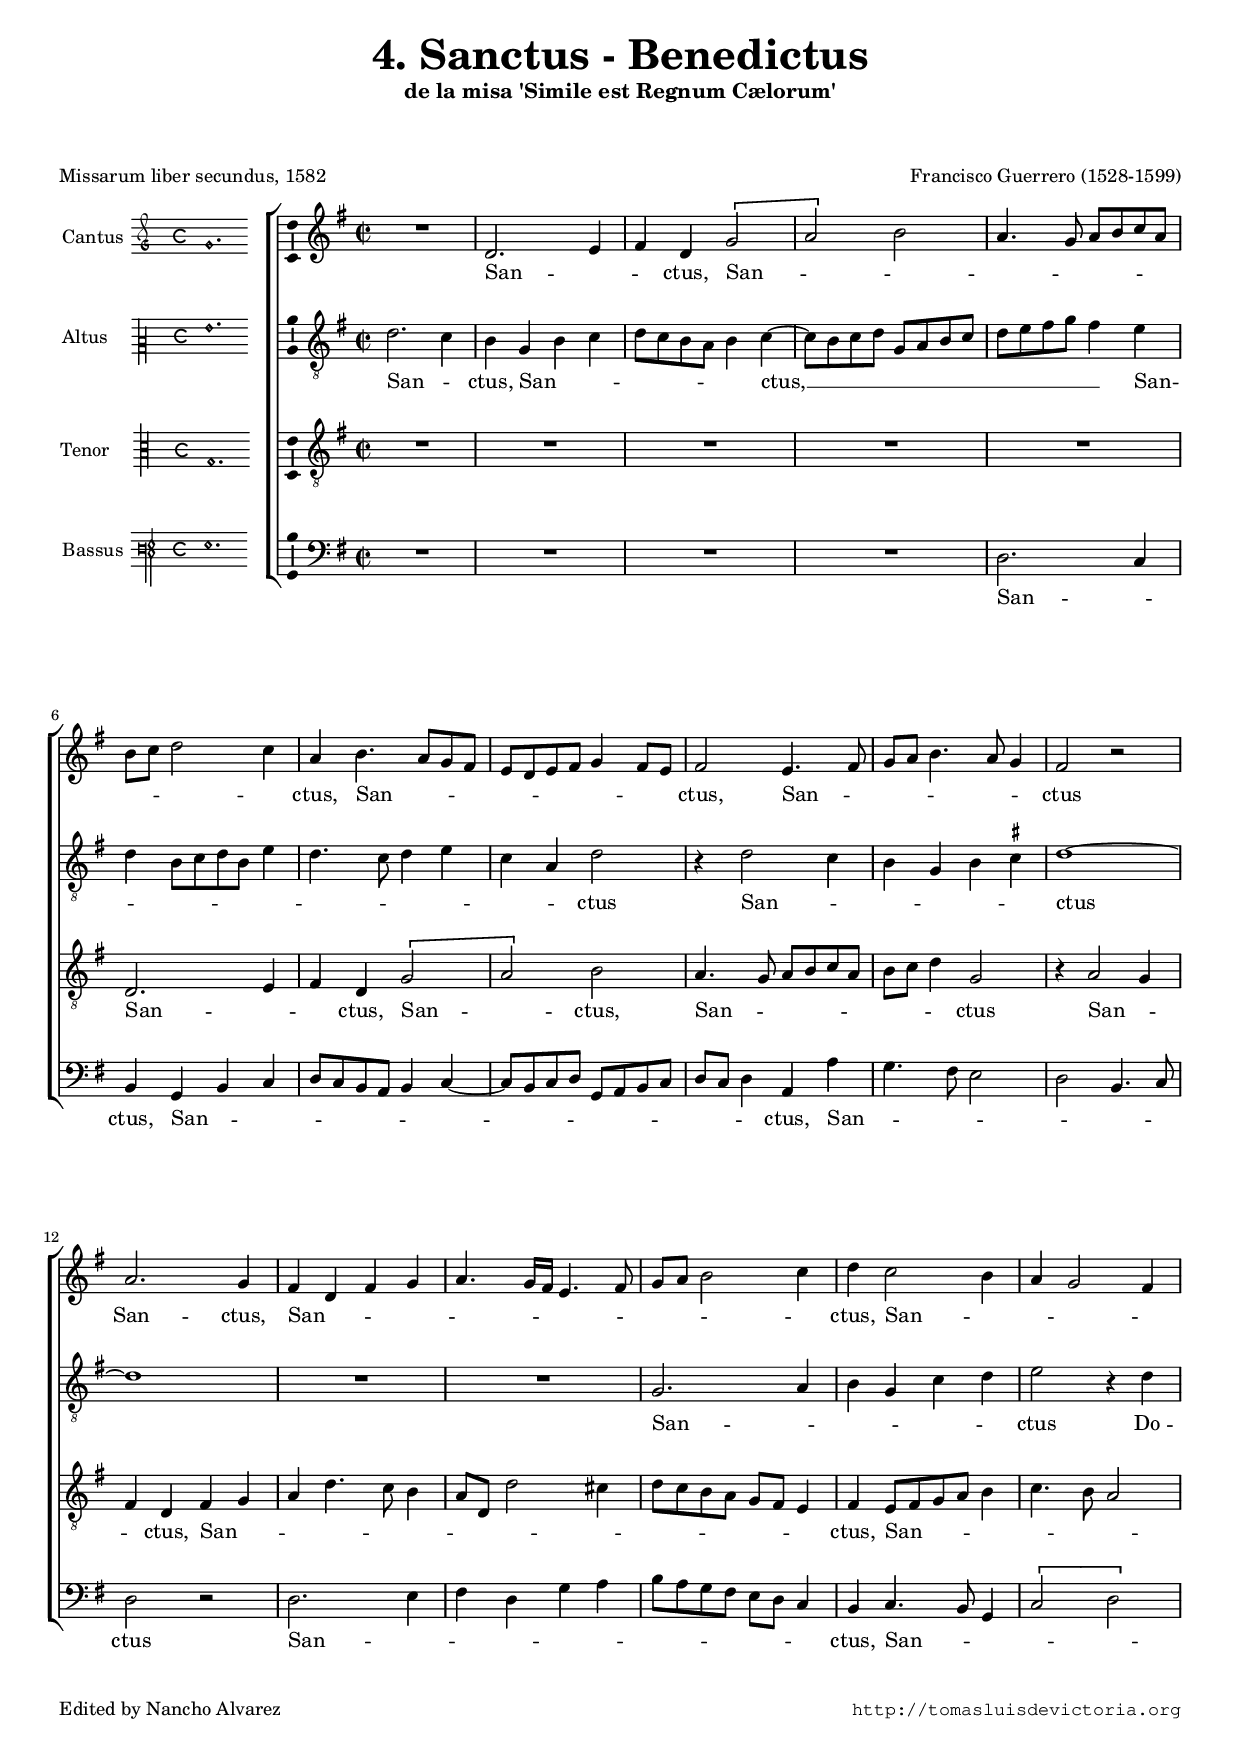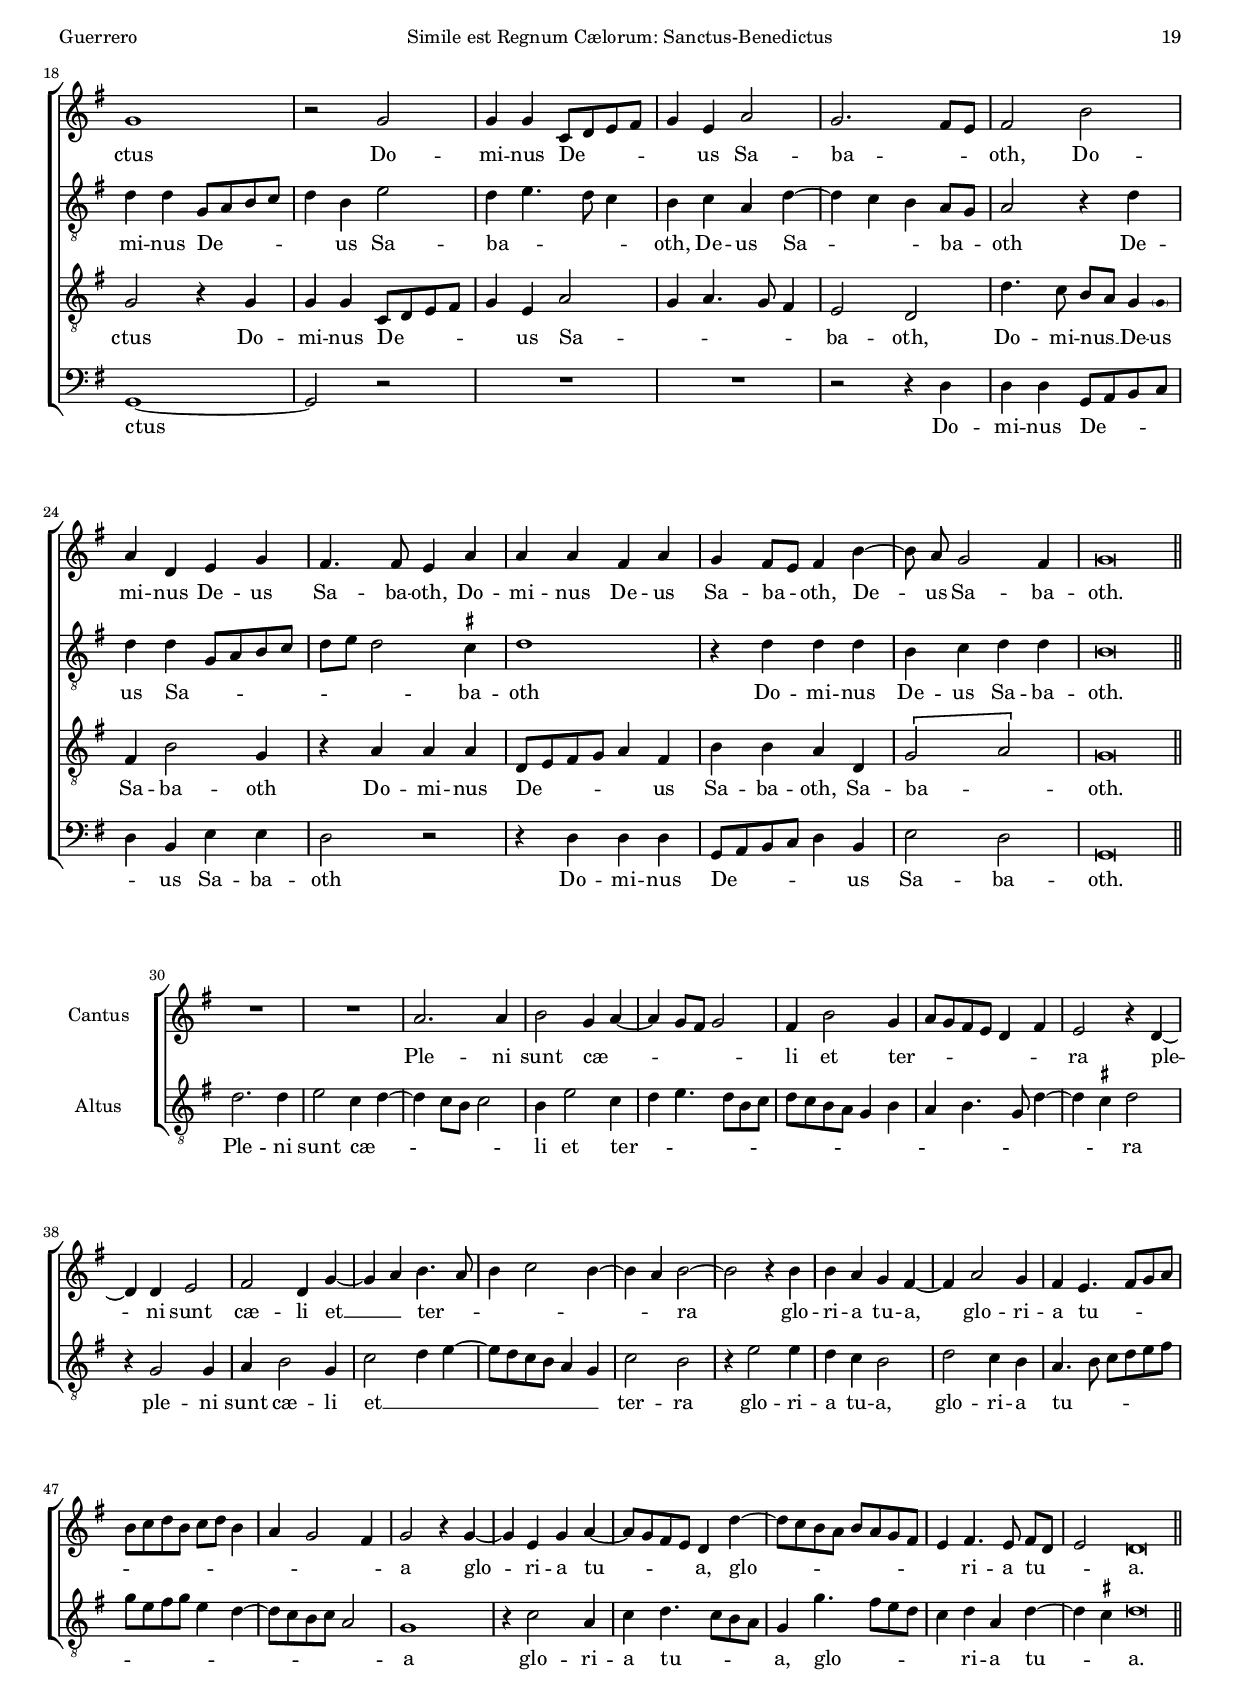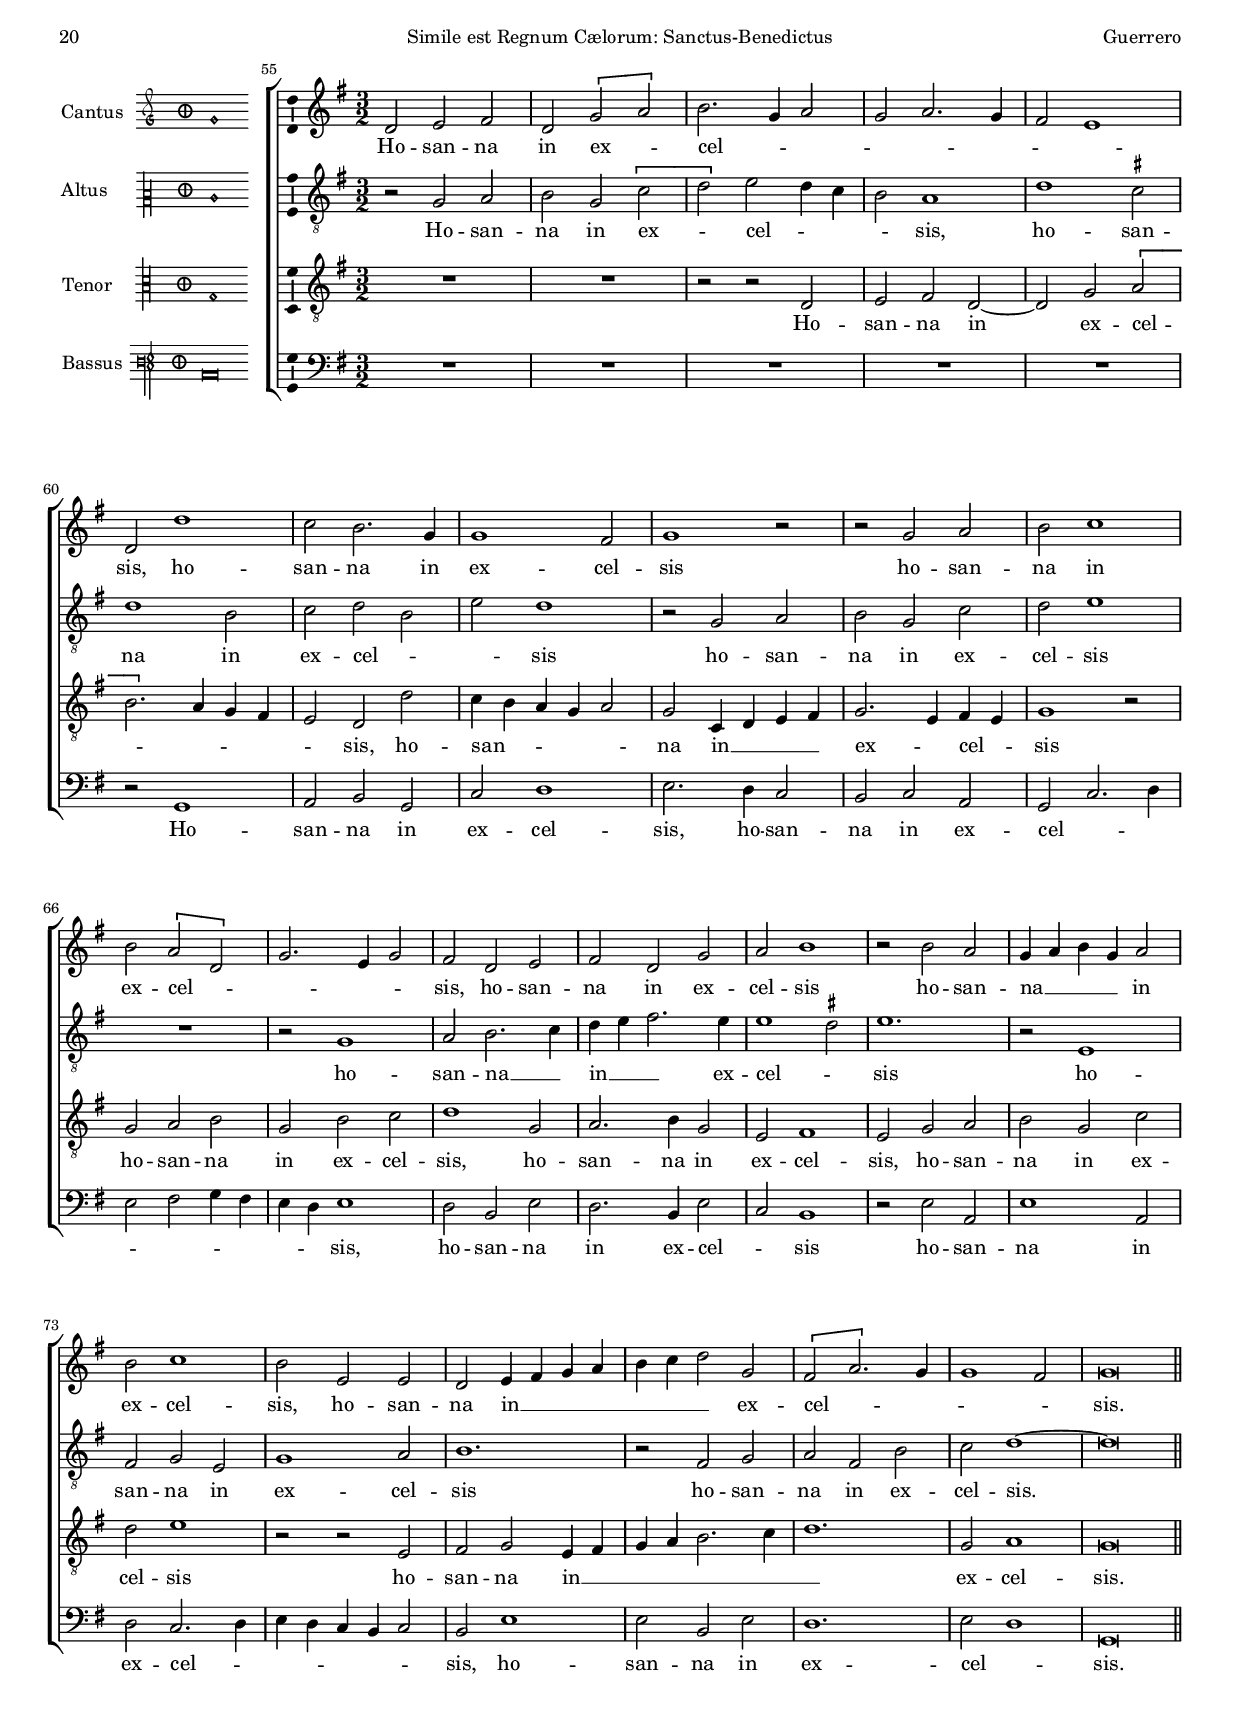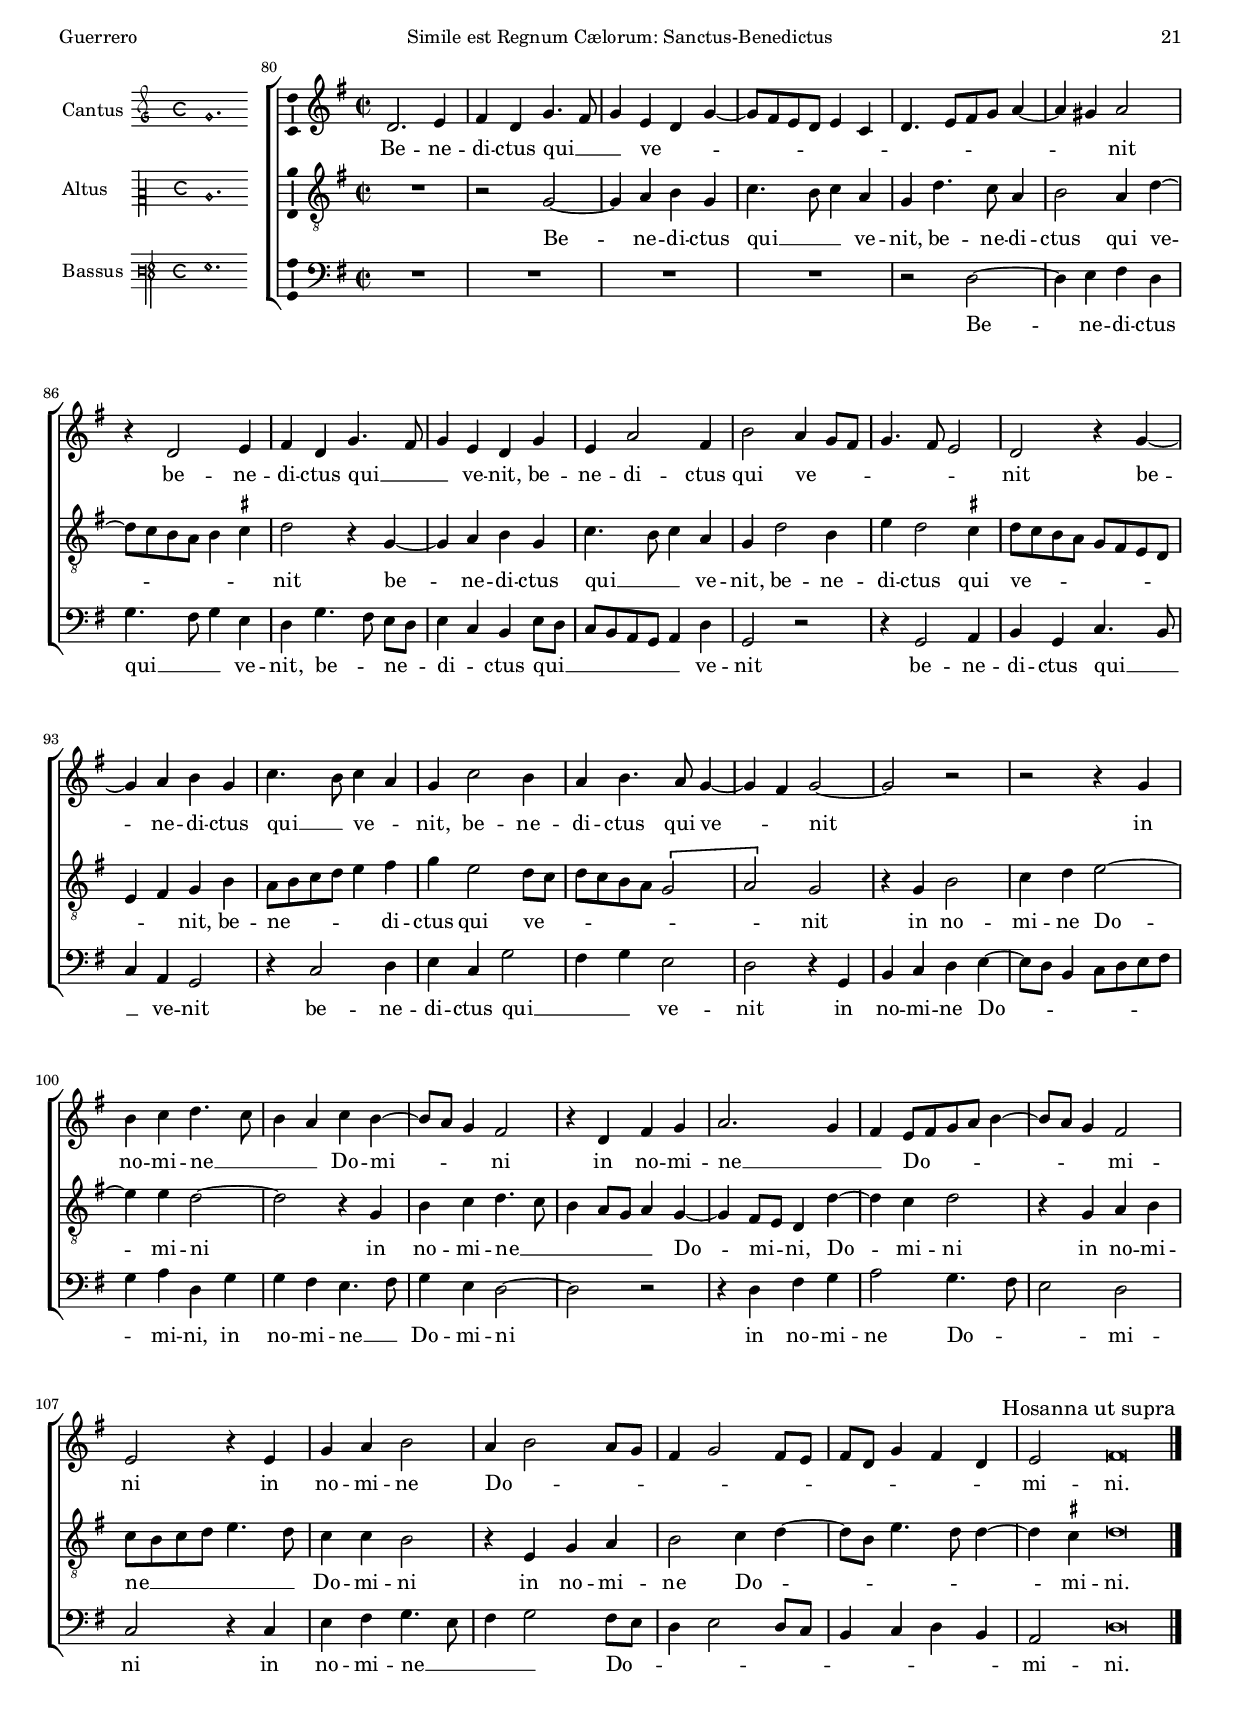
\version "2.18.0"

#(set-default-paper-size "a4")
#(set-global-staff-size 16.2)
#(ly:set-option 'point-and-click #f)
%mobile -s15.5 -i3.2 -ball

italicas=\override LyricText.font-shape = #'italic
rectas=\override LyricText.font-shape = #'upright
ss=\once \set suggestAccidentals = ##t
incipitwidth = 20

htitle="Simile est Regnum Cælorum: Sanctus-Benedictus"
hcomposer="Guerrero"

\header {
	title=\markup{\fontsize #3 "4. Sanctus - Benedictus"}
	subtitle="de la misa 'Simile est Regnum Cælorum'"
	subsubtitle=\markup{\null \vspace #2 }
	composer="Francisco Guerrero (1528-1599)"
        pdfauthor=\composer
	%opus="(-)"
	poet="Missarum liber secundus, 1582"
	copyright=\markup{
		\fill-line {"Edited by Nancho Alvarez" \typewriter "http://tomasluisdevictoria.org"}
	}
%	tagline=""
}

global={\key c \major \time 2/2 \skip 1*29 \bar "||" }


cantus=\relative c''{
	R1
	g2. a4
	b g \[c2
	d\] e
	d4. c8 d e f d
	e f g2 f4
	d e4. d8 c b
	a g a b c4 b8 a
	b2 a4. b8
	c8 d e4. d8 c4
	b2 r
	d2. c4
	b g b c
	d4. c16 b a4. b8
	c8 d e2 f4
	g f2 e4
	d c2 b4
	c1
	r2 c
	c4 c f,8 g a b
	c4 a d2
	c2. b8 a
	b2 e
	d4 g, a c
	b4. b8 a4 d
	d d b d
	c b8 a b4 e ~
	e8 \noBeam d c2 b4 
	c\breve*1/2
}

altus=\relative c''{
	g2. f4
	e c e f
	g8 f e d e4 f ~
	f8 e f g c, d e f
	g a b c b4 a
	g e8[ f g e] a4
	g4. f8 g4 a
	f d g2
	r4 g2 f4
	e c e \ss fis
	g1 ~
	g
	R1*2
	c,2. d4 
	e c f g 
	a2 r4 g
	g g c,8 d e f
	g4 e a2
	g4 a4. g8 f4
	e4 f d g ~
	g f e d8 c 
	d2 r4 g
	g g c,8 d e f
	g a g2 \ss fis4
	g1
	r4 g g g
	e f g g 
	e\breve*1/2
}

tenor=\relative c'{
	R1*5
	g2. a4
	b4 g \[c2 
	d\] e
	d4. c8 d e f d
	e f g4 c,2
	r4 d2 c4
	b g b c
	d g4. f8 e4
	d8 g, g'2 fis4
	g8 f e d c b a4
	b a8[ b c d] e4
	f4. e8 d2
	c r4 c
	c c f,8 g a b
	c4 a d2
	c4 d4. c8 b4
	a2 g
	g'4. f8 e d c4*1/2 
	\once \override NoteHead.font-size = #-2 
	\once \override Stem.transparent = ##t
	 \parenthesize c8
	b4 e2 c4
	r4 d d d
	g,8 a b c d4 b
	e e d g, 
	\[c2 d\]
	c\breve*1/2
}

bassus=\relative c'{
	R1*4
	g2. f4
	e c e f
	g8 f e d e4 f ~
	f8 e f g c, d e f
	g f g4 d d'
	c4. b8 a2
	g e4. f8 g2 r
	g2. a4
	b g c d
	e8 d c b a g f4
	e f4. e8 c4
	\[f2 g\]
	c,1 ~
	c2 r
	R1*2
	r2 r4 g'
	g g c,8 d e f
	g4 e a a
	g2 r
	r4 g g g
	c,8 d e f
	g4 e
	a2 g
	c,\breve*1/2
}


textocantus=\lyricmode{
San -- _ _ ctus,
San -- _ _ _ _ _ _ _ _ _ _ _ _ ctus,
San -- _ _ _ _ _ _ _ _ _ _ ctus,
San -- _ _ _ _ _ _ ctus
San -- ctus,
San -- _ _ _ _ _ _ _ _ _ _ _ _ ctus,
San -- _ _ _ _ ctus
Do -- mi -- nus De -- _ _ _ _ us Sa -- ba -- _ _ oth,
Do -- mi -- nus De -- us Sa -- ba -- oth,
Do -- mi -- nus De -- us Sa -- ba -- _ oth,
De -- us Sa -- ba -- oth.
}

textoaltus=\lyricmode{
San -- _ ctus,
San -- _ _ _ _ _ _ _ ctus, __ _ _ _ _ _ _ _ _ _ _ _ _ 
San -- _ _ _ _ _ _ _ _ _ _ _ _ ctus
San -- _ _ _ _ _ ctus 
San -- _ _ _ _ _ ctus
Do -- mi -- nus De -- _ _ _ _ us Sa -- ba -- _ _ _ oth,
De -- us Sa -- _ _ ba -- _ oth
De -- us Sa -- _ _ _ _ _ _ _ ba -- oth
Do -- mi -- nus De -- us Sa -- ba -- oth.
}

textotenor=\lyricmode{
San -- _ _ ctus,
San -- _ ctus,
San -- _ _ _ _ _ _ _ _ ctus
San -- _ _ ctus,
San -- _ _ _ _ _ _ _ _ _ _ _ _ _ _ _ _ ctus,
San -- _ _ _ _ _ _ _ ctus
Do -- mi -- nus De -- _ _ _ _ us Sa -- _ _ _ _ ba -- oth,
Do -- mi -- nus __ _ De -- us Sa -- ba -- oth
Do -- mi -- nus De -- _ _ _ _ us Sa -- ba -- oth,
Sa -- ba -- _ oth.
}

textobassus=\lyricmode{
San -- _ ctus,
San -- _ _ _ _ _ _ _ _ _ _ _ _ _ _ _ _ _ _ ctus,
San -- _ _ _ _ _ _ ctus
San -- _ _ _ _ _ _ _ _ _ _ _ _ ctus,
San -- _ _ _ _ ctus
Do -- mi -- nus De -- _ _ _ _ us Sa -- ba -- oth
Do -- mi -- nus De -- _ _ _ _ us Sa -- ba -- oth.
}



incipitcantus=\markup{
	\score{
		{ 
		\set Staff.instrumentName="Cantus "
		\override NoteHead.style = #'neomensural
		\override Rest.style = #'neomensural
		\override Staff.TimeSignature.style = #'neomensural
		\cadenzaOn 
		\clef "petrucci-g"
		\key c \major
		\time 4/4
		g'1.
		} 
	\layout {
		\context {\Voice
			\remove Ligature_bracket_engraver
			\consists Mensural_ligature_engraver
		}
		line-width=\incipitwidth
		indent = 0
	}
	}
}


incipitaltus=\markup{
	\score{
		{ 
		\set Staff.instrumentName="Altus    "
		\override NoteHead.style = #'neomensural 
		\override Rest.style = #'neomensural
		\override Staff.TimeSignature.style = #'neomensural
		\cadenzaOn 
		\clef "petrucci-c2"
		\key c \major
		\time 4/4
		g'1.
		} 
	\layout {
		\context {\Voice
			\remove Ligature_bracket_engraver
			\consists Mensural_ligature_engraver
		}
		line-width=\incipitwidth
		indent = 0
	}
	}
}


incipittenor=\markup{
	\score{
		{ 
		\set Staff.instrumentName="Tenor    "
		\override NoteHead.style = #'neomensural 
		\override Rest.style = #'neomensural
		\override Staff.TimeSignature.style = #'neomensural
		\cadenzaOn 
		\clef "petrucci-c3"
		\key c \major
		\time 4/4
		g1.
		} 
	\layout {
		\context {\Voice
			\remove Ligature_bracket_engraver
			\consists Mensural_ligature_engraver
		}
		line-width=\incipitwidth
		indent=0
	}
	}
}


incipitbassus=\markup{
	\score{
		{ 
		\set Staff.instrumentName="Bassus "
		\override NoteHead.style = #'neomensural 
		\override Rest.style = #'neomensural
		\override Staff.TimeSignature.style = #'neomensural
		\cadenzaOn 
		\clef "petrucci-f3"
		\key c \major
		\time 4/4
		g1.
		} 
	\layout {
		\context {\Voice
			\remove Ligature_bracket_engraver
			\consists Mensural_ligature_engraver
		}
		line-width=\incipitwidth
		indent = 0
	}
	}
}





\score {\transpose c' g{
\new ChoirStaff<<

	\new Staff <<\global
	\new Voice="v1" {
		\set Staff.instrumentName=\incipitcantus
		\clef "treble"
		\cantus }
	\new Lyrics \lyricsto "v1" {\textocantus }
	>>

	
	\new Staff << \global
	\new Voice="v2" {
		\set Staff.instrumentName=\incipitaltus
		\clef "G_8" 
		\altus}
	\new Lyrics \lyricsto "v2" {\textoaltus }
	>>

	
	\new Staff <<\global
	\new Voice="v3" {
		\set Staff.instrumentName=\incipittenor
		\clef "G_8"
		\tenor }
	\new Lyrics \lyricsto "v3" {\textotenor }
	>>
	

	\new Staff <<\global
	\new Voice="v4" {
		\set Staff.instrumentName=\incipitbassus
		\clef "bass" 
		\bassus }
	\new Lyrics \lyricsto "v4" {\textobassus }
	>>
	
>>

	}%transpose

\layout{ 
	\context {\Lyrics 
		%\override VerticalAxisGroup.minimum-Y-extent = #'(-0.75 . 2.0) 
		%\override LyricText.font-size = #1.2
		\override LyricHyphen.minimum-distance = #0.33
	}
	\context {\Score 
		\override BarNumber.padding = #2 
	}
	\context {\Voice 
		%melismaBusyProperties = #'() 
	}
	%\context { \Staff \RemoveEmptyStaves }
	\context {\Staff 
		\override VerticalAxisGroup.staff-staff-spacing =
			#'((basic-distance . 11) (minimum-distance . 0) (padding . 1))
		\consists Ambitus_engraver 
		\override LigatureBracket.padding = #1
	}
}

%\midi {}

}

%tablet \pageBreak

global={\key c \major \time 2/2 \skip 1*25 \bar "||" }


cantus=\relative c''{
	\set Score.currentBarNumber=30 \bar ""
	R1*2
	d2. d4
	e2 c4 d ~
	d c8 b c2
	b4 e2 c4
	d8 c b a g4 b
	a2 r4 g ~
	g g a2
	b g4 c ~
	c d e4. d8
	e4 f2 e4 ~
	e d e2 ~
	e r4 e 
	e d c b ~
	b d2 c4
	b4 a4. b8 c d
	e f g e f g e4
	d4 c2 b4
	c2 r4 c ~
	c a c d ~
	d8 c b a g4 g' ~
	g8 f e d e d c b
	a4 b4. a8 b[ g]
	a2 g\breve*1/4
}

altus=\relative c''{
	g2. g4
	a2 f4 g ~
	g f8 e f2
	e4 a2 f4
	g a4. g8 e f
	g8 f e d c4 e
	d4 e4. c8 g'4 ~
	g \ss fis g2
	r4 c,2 c4 
	d e2 c4
	f2 g4 a ~
	a8 g f e d4 c
	f2 e
	r4 a2 a4 
	g f e2
	g2 f4 e
	d4. e8 f g a b
	c a b c a4 g ~
	g8 f e f d2
	c1
	r4 f2 d4
	f g4. f8 e d
	c4 c'4. b8 a g
	f4 g d g ~
	g \ss fis g\breve*1/4
}


textocantus=\lyricmode{
Ple -- ni sunt cæ -- _ _ _ _ li et ter -- _ _ _ _ _ _ ra
ple -- ni sunt cæ -- li et __ _ ter -- _ _ _ _ _ ra
glo -- ri -- a tu -- a,
glo -- ri -- a tu -- _ _ _ _ _ _ _ _ _ _ _ _ _ a
glo -- ri -- a tu -- _ _ _ a,
glo -- _ _ _ _ _ _ _ _ ri -- a tu -- _ _ a.
}

textoaltus=\lyricmode{
Ple -- ni sunt cæ -- _ _ _ _ li et ter -- _ _ _ _ _ _ _ _ _ _ _ _ _ _ _ _ ra
ple -- ni sunt cæ -- li et __ _ _ _ _ _ _ _ ter -- ra
glo -- ri -- a tu -- a,
glo -- ri -- a tu -- _ _ _ _ _ _ _ _ _ _ _ _ _ _ _ a
glo -- ri -- a tu -- _ _ _ a,
glo -- _ _ _ _ ri -- a tu -- _ a.
}



\score {\transpose c' g{
\new ChoirStaff<<

	\new Staff <<\global
	\new Voice="v1" {
		\set Staff.instrumentName="Cantus"
		\clef "treble"
		\cantus }
	\new Lyrics \lyricsto "v1" {\textocantus }
	>>

	
	\new Staff << \global
	\new Voice="v2" {
		\set Staff.instrumentName="Altus"
		\clef "G_8" 
		\altus}
	\new Lyrics \lyricsto "v2" {\textoaltus }
	>>


	
>>

	}%transpose

\layout{ 
	indent = 1.8\cm
	\context {\Lyrics 
		%\override VerticalAxisGroup.minimum-Y-extent = #'(-0.75 . 2.0) 
		%\override LyricText.font-size = #1.2
		\override LyricHyphen.minimum-distance = #0.33
	}
	\context {\Score 
		\override BarNumber.padding = #2 
	}
	\context {\Voice 
		%melismaBusyProperties = #'() 
	}
	%\context { \Staff \RemoveEmptyStaves }
	\context {\Staff 
		\override VerticalAxisGroup.staff-staff-spacing =
			#'((basic-distance . 11) (minimum-distance . 0) (padding . 1))
		\override LigatureBracket.padding = #1
		\remove Time_signature_engraver
	}
}

%\midi {}

}

\pageBreak 

global={\key c \major \time 3/2 \skip 1*3/2*25 \bar "||" }


cantus=\relative c''{
	\set Score.currentBarNumber=#55
	g2 a b
	g \[c d\]
	e2. c4 d2
	c2 d2. c4
	b2 a1
	g2 g'1
	f2 e2. c4
	c1 b2 
	c1 r2
	r2 c d
	e f1
	e2 \[d g,\]
	c2. a4 c2
	b g a
	b g c
	d e1
	r2 e d
	c4 d e c d2
	e f1
	e2 a, a
	g a4 b c d
	e f g2 c,
	\[b d2.\] c4
	c1 b2 
	c\breve*3/4
}

altus=\relative c'{
	r2 c d
	e c \[f
	g\] a g4 f
	e2 d1
	g1 \ss fis2
	g1 e2
	f g e
	a g1
	r2 c, d
	e c f
	g a1
	R1*3/2
	r2 c,1
	d2 e2. f4
	g4 a b2. a4
	a1 \ss gis2
	a1.
	r2 a,1
	b2 c a
	c1 d2
	e1.
	r2 b c
	d b e
	f g1 ~
	g\breve*3/4
}

tenor=\relative c'{
	R1*3/2*2
	r2 r2 g
	a b g ~
	g c \[d
	e2. \] d4 c b
	a2 g g'
	f4 e d c d2
	c f,4 g a b
	c2. a4 b a
	c1 r2
	c2 d e
	c e f
	g1 c,2
	d2. e4 c2
	a2 b1
	a2 c d
	e c f
	g a1
	r2 r a,
	b c a4 b
	c d e2. f4
	g1.
	c,2 d1
	c\breve*3/4
}

bassus=\relative c{
	R1*3/2*5
	r2 c1
	d2 e c
	f g1
	a2. g4 f2
	e f d
	c f2. g4
	a2 b c4 b
	a g a1
	g2 e a
	g2. e4 a2
	f e1
	r2 a d,
	a'1 d,2
	g f2. g4
	a4 g f e f2
	e2 a1
	a2 e a
	g1. 
	a2 g1
	c,\breve*3/4
}


textocantus=\lyricmode{
Ho -- san -- na in ex -- _ cel -- _ _ _ _ _ _ _ sis,
ho -- san -- na in ex -- cel -- sis
ho -- san -- na in ex -- cel -- _ _ _ _ sis,
ho -- san -- na in ex -- cel -- sis
ho -- san -- na __ _ _ _ in ex -- cel -- sis,
ho -- san -- na in __ _ _ _ _ _ _ ex -- cel -- _ _ _ _ sis.
}

textoaltus=\lyricmode{
Ho -- san -- na in ex -- _ cel -- _ _ _ sis,
ho -- san -- na in ex -- cel -- _ _ sis
ho -- san -- na in ex -- cel -- sis
ho -- san -- na __ _ in __ _ _ ex -- cel -- _ sis
ho -- san -- na in ex -- cel -- sis
ho -- san -- na in ex -- cel -- sis.
}

textotenor=\lyricmode{
Ho -- san -- na in ex -- cel -- _ _ _ _ _ sis,
ho -- san -- _ _ _ _ na in __ _ _ _ ex -- _ cel -- _ sis
ho -- san -- na in ex -- cel -- sis,
ho -- san -- na in ex -- cel -- sis,
ho -- san -- na in ex -- cel -- sis
ho -- san -- na in __ _ _ _ _ _ _ ex -- cel -- sis.
}

textobassus=\lyricmode{
Ho -- san -- na in ex -- cel -- sis,
ho -- san -- na in ex -- cel -- _ _ _ _ _ _ _ _ sis,
ho -- san -- na in ex -- cel -- _ sis
ho -- san -- na in ex -- cel -- _ _ _ _ _ _ sis,
ho -- san -- na in ex -- cel -- _ sis.
}



incipitcantus=\markup{
	\score{
		{ 
		\set Staff.instrumentName="Cantus  "
		\override NoteHead.style = #'neomensural
		\override Rest.style = #'neomensural
		\override Staff.TimeSignature.style = #'neomensural
		\cadenzaOn 
		\clef "petrucci-g"
		\key c \major
		\time 3/4
		g'1
		} 
	\layout {
		\context {\Voice
			\remove Ligature_bracket_engraver
			\consists Mensural_ligature_engraver
		}
		line-width=\incipitwidth
		indent = 0
	}
	}
}


incipitaltus=\markup{
	\score{
		{ 
		\set Staff.instrumentName="Altus     "
		\override NoteHead.style = #'neomensural 
		\override Rest.style = #'neomensural
		\override Staff.TimeSignature.style = #'neomensural
		\cadenzaOn 
		\clef "petrucci-c2"
		\key c \major
		\time 3/4
		c'1
		} 
	\layout {
		\context {\Voice
			\remove Ligature_bracket_engraver
			\consists Mensural_ligature_engraver
		}
		line-width=\incipitwidth
		indent = 0
	}
	}
}


incipittenor=\markup{
	\score{
		{ 
		\set Staff.instrumentName="Tenor    "
		\override NoteHead.style = #'neomensural 
		\override Rest.style = #'neomensural
		\override Staff.TimeSignature.style = #'neomensural
		\cadenzaOn 
		\clef "petrucci-c3"
		\key c \major
		\time 3/4
		g1
		} 
	\layout {
		\context {\Voice
			\remove Ligature_bracket_engraver
			\consists Mensural_ligature_engraver
		}
		line-width=\incipitwidth
		indent=0
	}
	}
}


incipitbassus=\markup{
	\score{
		{ 
		\set Staff.instrumentName="Bassus "
		\override NoteHead.style = #'neomensural 
		\override Rest.style = #'neomensural
		\override Staff.TimeSignature.style = #'neomensural
		\cadenzaOn 
		\clef "petrucci-f3"
		\key c \major
		\time 3/4
		c\breve
		} 
	\layout {
		\context {\Voice
			\remove Ligature_bracket_engraver
			\consists Mensural_ligature_engraver
		}
		line-width=\incipitwidth
		indent = 0
	}
	}
}





\score {\transpose c' g{
\new ChoirStaff<<

	\new Staff <<\global
	\new Voice="v1" {
		\set Staff.instrumentName=\incipitcantus
		\clef "treble"
		\cantus }
	\new Lyrics \lyricsto "v1" {\textocantus }
	>>

	
	\new Staff << \global
	\new Voice="v2" {
		\set Staff.instrumentName=\incipitaltus
		\clef "G_8" 
		\altus}
	\new Lyrics \lyricsto "v2" {\textoaltus }
	>>

	
	\new Staff <<\global
	\new Voice="v3" {
		\set Staff.instrumentName=\incipittenor
		\clef "G_8"
		\tenor }
	\new Lyrics \lyricsto "v3" {\textotenor }
	>>
	

	\new Staff <<\global
	\new Voice="v4" {
		\set Staff.instrumentName=\incipitbassus
		\clef "bass" 
		\bassus }
	\new Lyrics \lyricsto "v4" {\textobassus }
	>>
	
>>

	}%transpose

\layout{ 
	\context {\Lyrics 
		\override VerticalAxisGroup.minimum-Y-extent = #'(-0.75 . 0.0) 
		%\override LyricText.font-size = #1.2
		\override LyricHyphen.minimum-distance = #0.33
	}
	\context {\Score 
		\override BarNumber.padding = #2 
	}
	\context {\Voice 
		%melismaBusyProperties = #'() 
	}
	%\context { \Staff \RemoveEmptyStaves }
	\context {\Staff 
		\override VerticalAxisGroup.staff-staff-spacing =
			#'((basic-distance . 11) (minimum-distance . 0) (padding . 1))
		\consists Ambitus_engraver 
		\override LigatureBracket.padding = #1
	}
}

%\midi {}

}


\pageBreak 

global={\key c \major \time 2/2 \skip 1*33 \bar "|." }


cantus=\relative c''{
	\set Score.currentBarNumber = #80 \bar ""
	g2. a4
	b g c4. b8
	c4 a g c ~
	c8 b a g a4 f
	g4. a8[ b c] d4 ~
	d cis d2
	r4 g,2 a4
	b g c4. b8
	c4 a g c
	a d2 b4
	e2 d4 c8 b
	c4. b8 a2
	g2 r4 c ~
	c d e c
	f4. e8 f4 d
	c4 f2 e4
	d4 e4. d8 c4 ~
	c b c2 ~
	c r
	r r4 c
	e f g4. f8
	e4 d f e ~
	e8 d c4 b2
	r4 g b c
	d2. c4
	b a8[ b c d] e4 ~
	e8 d c4 b2
	a r4 a
	c4 d e2
	d4 e2 d8 c
	b4 c2 b8 a 
	b8 g c4 b g
	a2 b\breve*1/4
	\override Score.RehearsalMark.self-alignment-X = #right
        \override Score.RehearsalMark.break-visibility = #begin-of-line-invisible
        \mark \markup{\smaller "Hosanna ut supra"}

}

altus=\relative c'{
	R1
	r2 c2 ~
	c4 d e c
	f4. e8 f4 d
	c4 g'4. f8 d4
	e2 d4 g ~
	g8 f e d e4 \ss fis 
	g2 r4 c, ~
	c d e c
	f4. e8 f4 d
	c4 g'2 e4
	a4 g2 \ss fis4
	g8 f e d c b a g
	a4 b c e
	d8 e f g a4 b
	c a2 g8 f
	g f e d \[c2
	d\] c
	r4 c e2
	f4 g a2 ~
	a4 a g2 ~
	g r4 c, 
	e4 f g4. f8
	e4 d8 c d4 c ~
	c b8 a g4 g' ~
	g f g2
	r4 c, d e 
	f8 e f g a4. g8
	f4 f e2
	r4 a, c d
	e2 f4 g ~
	g8 e a4. g8 g4 ~
	g \ss fis g\breve*1/4
}

bassus=\relative c'{
	R1*4
	r2 g ~
	g4 a b g
	c4. b8 c4 a
	g c4. b8 a[ g] 
	a4 f e a8 g
	f e d c d4 g
	c,2 r
	r4 c2 d4 
	e c f4. e8 
	f4 d c2
	r4 f2 g4
	a f c'2
	b4 c a2
	g r4 c,
	e f g a ~
	a8 g e4 f8 g a b
	c4 d g, c
	c b a4. b8
	c4 a g2 ~
	g r
	r4 g b c 
	d2 c4. b8
	a2 g
	f r4 f
	a b c4. a8
	b4 c2 b8 a
	g4 a2 g8 f
	e4 f g e
	d2 g\breve*1/4
}


textocantus=\lyricmode{
Be -- ne -- di -- ctus qui __ _ _ ve -- _ _ _ _ _ _ _ _ _ _ _ _ _ nit
be -- ne -- di -- ctus qui __ _ _ ve -- nit,
be -- ne -- di -- ctus qui ve -- _ _ _ _ _ nit
be -- ne -- di -- ctus qui __ _ ve -- _ nit,
be -- ne -- di -- ctus qui ve -- _ nit
in no -- mi -- ne __ _ _ _ Do -- mi -- _ _ ni
in no -- mi -- ne __ _ _ Do -- _ _ _ _ _ _ mi -- ni
in no -- mi -- ne
Do -- _ _ _ _ _ _ _ _ _ _ _ _ mi -- ni.
}

textoaltus=\lyricmode{
Be -- ne -- di -- ctus qui __ _ _ ve -- nit,
be -- ne -- di -- ctus qui ve -- _ _ _ _ _ nit
be -- ne -- di -- ctus qui __ _ _ ve -- nit,
be -- ne -- di -- ctus qui ve -- _ _ _ _ _ _ _ _ _ nit,
be -- ne -- _ _ _ _ di -- ctus qui ve -- _ _ _ _ _ _ _ nit
in no -- mi -- ne Do -- mi -- ni
in no -- mi -- ne __ _ _ _ _ _ Do -- mi -- _ ni,
Do -- mi -- ni
in no -- mi -- ne __ _ _ _ _ _ Do -- mi -- ni
in no -- mi -- ne Do -- _ _ _ _ _ mi -- ni.
}

textobassus=\lyricmode{
Be -- ne -- di -- ctus qui __ _ _ ve -- nit,
be -- _ ne -- _ di -- _ ctus 
qui __ _ _ _ _ _ _ ve -- nit
be -- ne -- di -- ctus qui __ _ _ ve -- nit
be -- ne -- di -- ctus qui __ _ _ ve -- nit
in no -- mi -- ne Do -- _ _ _ _ _ _ _ mi -- ni,
in no -- mi -- ne __ _ Do -- mi -- ni
in no -- mi -- ne Do -- _ _ mi -- ni
in no -- mi -- ne __ _ _ _ Do -- _ _ _ _ _ _ _ _ _ mi -- ni.
}



incipitcantus=\markup{
	\score{
		{ 
		\set Staff.instrumentName="Cantus "
		\override NoteHead.style = #'neomensural
		\override Rest.style = #'neomensural
		\override Staff.TimeSignature.style = #'neomensural
		\cadenzaOn 
		\clef "petrucci-g"
		\key c \major
		\time 4/4
		g'1.
		} 
	\layout {
		\context {\Voice
			\remove Ligature_bracket_engraver
			\consists Mensural_ligature_engraver
		}
		line-width=\incipitwidth
		indent = 0
	}
	}
}


incipitaltus=\markup{
	\score{
		{ 
		\set Staff.instrumentName="Altus    "
		\override NoteHead.style = #'neomensural 
		\override Rest.style = #'neomensural
		\override Staff.TimeSignature.style = #'neomensural
		\cadenzaOn 
		\clef "petrucci-c2"
		\key c \major
		\time 4/4
		c'1.
		} 
	\layout {
		\context {\Voice
			\remove Ligature_bracket_engraver
			\consists Mensural_ligature_engraver
		}
		line-width=\incipitwidth
		indent = 0
	}
	}
}




incipitbassus=\markup{
	\score{
		{ 
		\set Staff.instrumentName="Bassus "
		\override NoteHead.style = #'neomensural 
		\override Rest.style = #'neomensural
		\override Staff.TimeSignature.style = #'neomensural
		\cadenzaOn 
		\clef "petrucci-f3"
		\key c \major
		\time 4/4
		g1.
		} 
	\layout {
		\context {\Voice
			\remove Ligature_bracket_engraver
			\consists Mensural_ligature_engraver
		}
		line-width=\incipitwidth
		indent = 0
	}
	}
}





\score {\transpose c' g{
\new ChoirStaff<<

	\new Staff <<\global
	\new Voice="v1" {
		\set Staff.instrumentName=\incipitcantus
		\clef "treble"
		\cantus }
	\new Lyrics \lyricsto "v1" {\textocantus }
	>>

	
	\new Staff << \global
	\new Voice="v2" {
		\set Staff.instrumentName=\incipitaltus
		\clef "G_8" 
		\altus}
	\new Lyrics \lyricsto "v2" {\textoaltus }
	>>

	\new Staff <<\global
	\new Voice="v4" {
		\set Staff.instrumentName=\incipitbassus
		\clef "bass" 
		\bassus }
	\new Lyrics \lyricsto "v4" {\textobassus }
	>>
	
>>

	}%transpose

\layout{ 
	\context {\Lyrics 
		\override VerticalAxisGroup.staff-affinity = #UP
		\override VerticalAxisGroup.nonstaff-relatedstaff-spacing =
			#'((basic-distance . 0) (minimum-distance . 0) (padding . 1))
		\override LyricText.font-size = #1.2
		\override LyricHyphen.minimum-distance = #0.5
	}
	\context {\Score 
		tempoHideNote = ##t
		\override BarNumber.padding = #2 
	}
	\context {\Voice 
		%melismaBusyProperties = #'()
		%autoBeaming = ##f
	}
	\context {\Staff 
                %\RemoveEmptyStaves
                %\override VerticalAxisGroup.remove-first = ##t
		\override VerticalAxisGroup.staff-staff-spacing =
			#'((basic-distance . 11) (minimum-distance . 0) (padding . 1))
		\consists Ambitus_engraver 
		\override LigatureBracket.padding = #1
	}
}

%\midi { \mtempo }

}


\paper{
	evenHeaderMarkup=\markup  \fill-line { \fromproperty #'page:page-number-string \htitle \hcomposer }
	oddHeaderMarkup= \markup  \fill-line { \on-the-fly #not-first-page \hcomposer \on-the-fly #not-first-page \htitle \on-the-fly #not-first-page \fromproperty #'page:page-number-string }
	%system-count=20
	%page-count = 8
	ragged-last-bottom = ##f
	indent=3.7\cm
	system-system-spacing =
	#'((basic-distance . 20) (minimum-distance . 0) (padding . 5))
	top-system-spacing = % header
	#'((basic-distance . 10) (minimum-distance . 0) (padding . 0))
	last-bottom-spacing = % footer
	#'((basic-distance . 12) (minimum-distance . 0) (padding . 0))
	markup-system-spacing.padding = #1.5
        score-system-spacing.padding = #10

first-page-number=18
oddHeaderMarkup=\markup \fill-line {\hcomposer \htitle \fromproperty #'page:page-number-string }
evenHeaderMarkup=\markup \fill-line {\on-the-fly #not-first-page \fromproperty #'page:page-number-string \on-the-fly #not-first-page \htitle \on-the-fly #not-first-page \hcomposer }
}